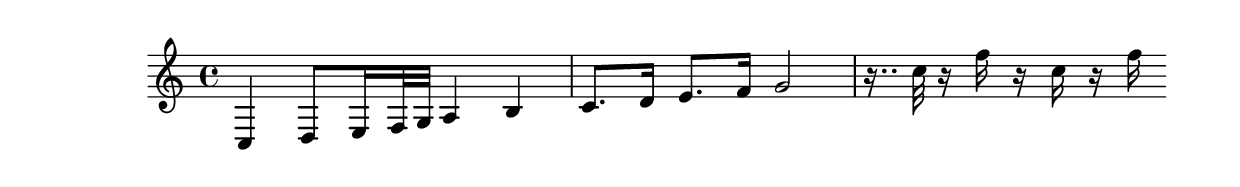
\version "2.18.2"

\book {
  \header {
  }

  \bookpart {
    <<
    \new Staff = Staff \with { }
    \context Staff = Staff {
      \relative c {
        c4 d8 e16 f32 g a4 b

        c8. d16 e8. f16 g2

        r16.. c32 r16 f r c r f
      }
    }
    >>
  }
}
